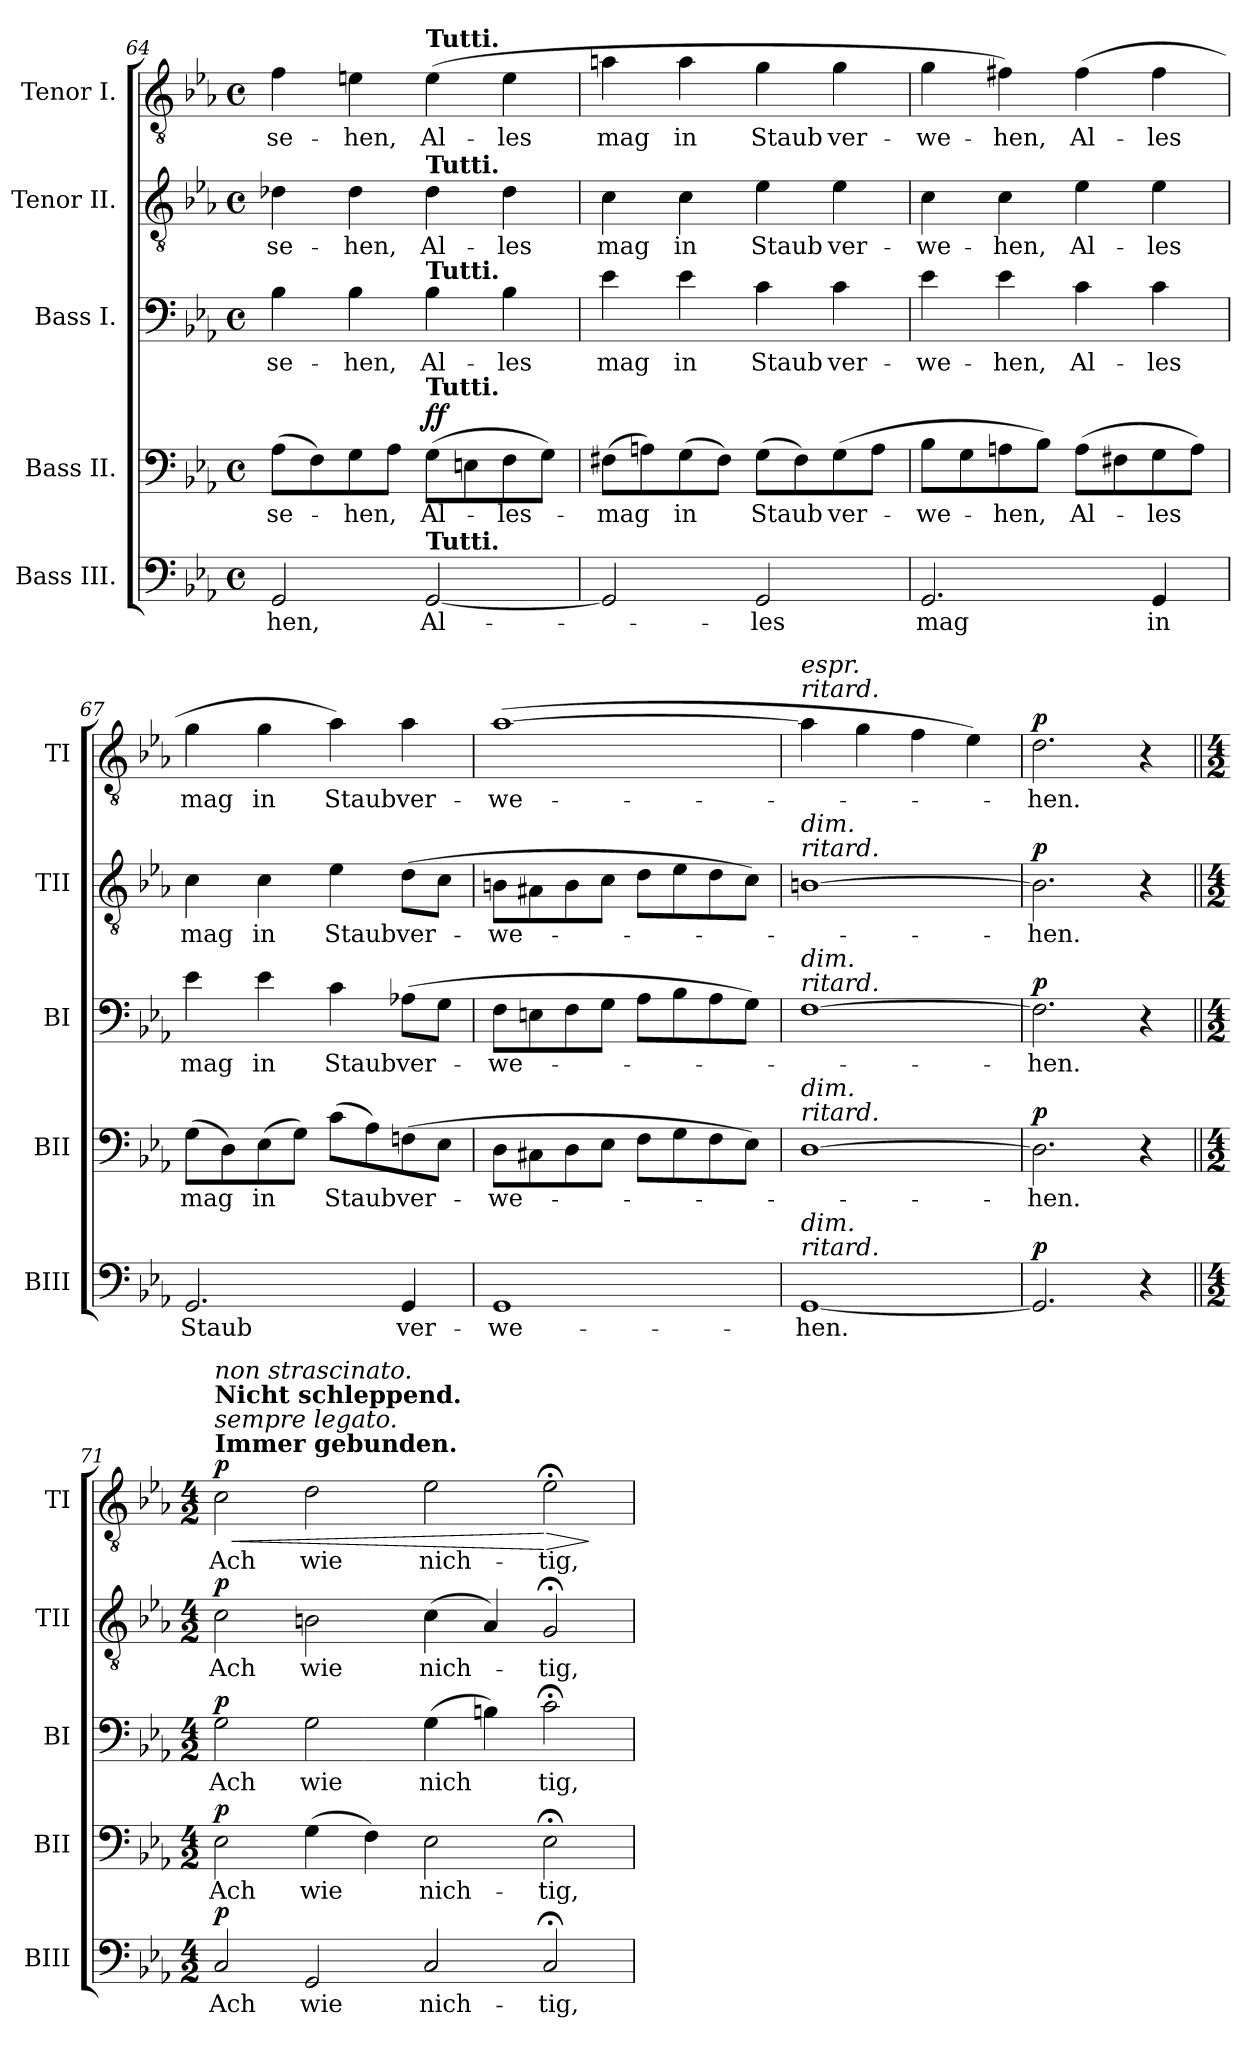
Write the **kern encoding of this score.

**kern	**text	**dynam	**kern	**text	**dynam	**kern	**text	**dynam	**kern	**text	**dynam	**kern	**text	**dynam
*part5	*part5	*part5	*part4	*part4	*part4	*part3	*part3	*part3	*part2	*part2	*part2	*part1	*part1	*part1
*staff5	*staff5	*staff5	*staff4	*staff4	*staff4	*staff3	*staff3	*staff3	*staff2	*staff2	*staff2	*staff1	*staff1	*staff1
*I"Bass III.	*	*	*I"Bass II.	*	*	*I"Bass I.	*	*	*I"Tenor II.	*	*	*I"Tenor I.	*	*
*I'BIII	*	*	*I'BII	*	*	*I'BI	*	*	*I'TII	*	*	*I'TI	*	*
*clefF4	*	*	*clefF4	*	*	*clefF4	*	*	*clefGv2	*	*	*clefGv2	*	*
*k[b-e-a-]	*	*	*k[b-e-a-]	*	*	*k[b-e-a-]	*	*	*k[b-e-a-]	*	*	*k[b-e-a-]	*	*
*M4/4	*	*	*M4/4	*	*	*M4/4	*	*	*M4/4	*	*	*M4/4	*	*
*met(c)	*	*	*met(c)	*	*	*met(c)	*	*	*met(c)	*	*	*met(c)	*	*
=64	=64	=64	=64	=64	=64	=64	=64	=64	=64	=64	=64	=64	=64	=64
!	!LO:LY:b	!	!	!LO:LY:b	!	!	!LO:LY:b	!	!	!LO:LY:b	!	!	!LO:LY:b	!
2GG/	-hen,	.	(>8A-\L	-se-	.	4B-\	-se-	.	4d-X\	-se-	.	4f\	-se-	.
.	.	.	8F\)	.	.	.	.	.	.	.	.	.	.	.
!	!	!	!	!LO:LY:b	!	!	!LO:LY:b	!	!	!LO:LY:b	!	!	!LO:LY:b	!
.	.	.	8G\	-hen,	.	4B-\	-hen,	.	4d-\	-hen,	.	4en\	-hen,	.
.	.	.	8A-\J	.	.	.	.	.	.	.	.	.	.	.
!	!	!	!	!	!	!	!	!	!	!	!	!LO:TX:a:B:t=Tutti.	!	!
!	!	!	!	!	!	!	!	!	!LO:TX:a:B:t=Tutti.	!	!	!	!	!
!	!	!	!	!	!	!LO:TX:a:B:t=Tutti.	!	!	!	!	!	!	!	!
!	!	!	!LO:TX:a:B:t=Tutti.	!	!	!	!	!	!	!	!	!	!	!
!LO:TX:a:B:t=Tutti.	!	!	!	!	!	!	!	!	!	!	!	!	!	!
!	!LO:LY:b	!	!	!LO:LY:b	!LO:DY:a	!	!LO:LY:b	!	!	!LO:LY:b	!	!	!LO:LY:b	!
[2GG/	Al-	.	(>8G\L	Al-	ff	4B-\	Al-	.	4d-\	Al-	.	(>4e\	Al-	.
.	.	.	8En\	.	.	.	.	.	.	.	.	.	.	.
!	!	!	!	!LO:LY:b	!	!	!LO:LY:b	!	!	!LO:LY:b	!	!	!LO:LY:b	!
.	.	.	8F\	-les-	.	4B-\	-les	.	4d-\	-les	.	4e\	-les	.
.	.	.	8G\J)	.	.	.	.	.	.	.	.	.	.	.
!!LO:LB:g=z
=65	=65	=65	=65	=65	=65	=65	=65	=65	=65	=65	=65	=65	=65	=65
!	!	!	!	!LO:LY:b	!	!	!LO:LY:b	!	!	!LO:LY:b	!	!	!LO:LY:b	!
2GG/]	.	.	(>8F#X\L	-mag	.	4e-\	mag	.	4c\	mag	.	4an\	mag	.
.	.	.	8An\)	.	.	.	.	.	.	.	.	.	.	.
!	!	!	!	!LO:LY:b	!	!	!LO:LY:b	!	!	!LO:LY:b	!	!	!LO:LY:b	!
.	.	.	(>8G\	in	.	4e-\	in	.	4c\	in	.	4a\	in	.
.	.	.	8F#\J)	.	.	.	.	.	.	.	.	.	.	.
!	!LO:LY:b	!	!	!LO:LY:b	!	!	!LO:LY:b	!	!	!LO:LY:b	!	!	!LO:LY:b	!
2GG/	-les	.	(>8G\L	Staub	.	4c\	Staub	.	4e-\	Staub	.	4g\	Staub	.
.	.	.	8F#\)	.	.	.	.	.	.	.	.	.	.	.
!	!	!	!	!LO:LY:b	!	!	!LO:LY:b	!	!	!LO:LY:b	!	!	!LO:LY:b	!
.	.	.	(>8G\	ver-	.	4c\	ver-	.	4e-\	ver-	.	4g\	ver-	.
.	.	.	8A\J	.	.	.	.	.	.	.	.	.	.	.
=66	=66	=66	=66	=66	=66	=66	=66	=66	=66	=66	=66	=66	=66	=66
!	!LO:LY:b	!	!	!LO:LY:b	!	!	!LO:LY:b	!	!	!LO:LY:b	!	!	!LO:LY:b	!
2.GG/	mag	.	8B-\L	-we-	.	4e-\	-we-	.	4c\	-we-	.	4g\	-we-	.
.	.	.	8G\	.	.	.	.	.	.	.	.	.	.	.
!	!	!	!	!LO:LY:b	!	!	!LO:LY:b	!	!	!LO:LY:b	!	!	!LO:LY:b	!
.	.	.	8An\	-hen,	.	4e-\	-hen,	.	4c\	-hen,	.	4f#X\)	-hen,	.
.	.	.	8B-\J)	.	.	.	.	.	.	.	.	.	.	.
!	!	!	!	!LO:LY:b	!	!	!LO:LY:b	!	!	!LO:LY:b	!	!	!LO:LY:b	!
.	.	.	(>8A\L	Al-	.	4c\	Al-	.	4e-\	Al-	.	(>4f#\	Al-	.
.	.	.	8F#X\	.	.	.	.	.	.	.	.	.	.	.
!	!LO:LY:b	!	!	!LO:LY:b	!	!	!LO:LY:b	!	!	!LO:LY:b	!	!	!LO:LY:b	!
4GG/	in	.	8G\	-les	.	4c\	-les	.	4e-\	-les	.	4f#\	-les	.
.	.	.	8A\J)	.	.	.	.	.	.	.	.	.	.	.
=67	=67	=67	=67	=67	=67	=67	=67	=67	=67	=67	=67	=67	=67	=67
!	!LO:LY:b	!	!	!LO:LY:b	!	!	!LO:LY:b	!	!	!LO:LY:b	!	!	!LO:LY:b	!
2.GG/	Staub	.	(>8G\L	mag	.	4e-\	mag	.	4c\	mag	.	4g\	mag	.
.	.	.	8D\)	.	.	.	.	.	.	.	.	.	.	.
!	!	!	!	!LO:LY:b	!	!	!LO:LY:b	!	!	!LO:LY:b	!	!	!LO:LY:b	!
.	.	.	(>8E-\	in	.	4e-\	in	.	4c\	in	.	4g\	in	.
.	.	.	8G\J)	.	.	.	.	.	.	.	.	.	.	.
!	!	!	!	!LO:LY:b	!	!	!LO:LY:b	!	!	!LO:LY:b	!	!	!LO:LY:b	!
.	.	.	(>8c\L	Staub	.	4c\	Staub	.	4e-\	Staub	.	4a-\)	Staub	.
.	.	.	8A-\)	.	.	.	.	.	.	.	.	.	.	.
!	!LO:LY:b	!	!	!LO:LY:b	!	!	!LO:LY:b	!	!	!LO:LY:b	!	!	!LO:LY:b	!
4GG/	ver-	.	(>8Fn\	ver-	.	(>8A-X\L	ver-	.	(>8d\L	ver-	.	4a-\	ver-	.
.	.	.	8E-\J	.	.	8G\J	.	.	8c\J	.	.	.	.	.
!!LO:PB:g=z
=68	=68	=68	=68	=68	=68	=68	=68	=68	=68	=68	=68	=68	=68	=68
!	!LO:LY:b	!	!	!LO:LY:b	!	!	!LO:LY:b	!	!	!LO:LY:b	!	!	!LO:LY:b	!
1GG	-we-	.	8D\L	-we-	.	8F\L	-we-	.	8Bn\L	-we-	.	(>[1a-	-we-	.
.	.	.	8C#X\	.	.	8En\	.	.	8A#X\	.	.	.	.	.
.	.	.	8D\	.	.	8F\	.	.	8B\	.	.	.	.	.
.	.	.	8E-\J	.	.	8G\J	.	.	8c\J	.	.	.	.	.
.	.	.	8F\L	.	.	8A-\L	.	.	8d\L	.	.	.	.	.
.	.	.	8G\	.	.	8B-\	.	.	8e-\	.	.	.	.	.
.	.	.	8F\	.	.	8A-\	.	.	8d\	.	.	.	.	.
.	.	.	8E-\J)	.	.	8G\J)	.	.	8c\J)	.	.	.	.	.
=69	=69	=69	=69	=69	=69	=69	=69	=69	=69	=69	=69	=69	=69	=69
!	!	!	!	!	!	!	!	!	!	!	!	!LO:TX:a:i:t=ritard.	!	!
!	!	!	!	!	!	!	!	!	!	!	!	!LO:TX:a:i:t=espr.	!	!
!	!	!	!	!	!	!	!	!	!LO:TX:a:i:t=ritard.	!	!	!	!	!
!	!	!	!	!	!	!	!	!	!LO:TX:a:i:t=dim.	!	!	!	!	!
!	!	!	!	!	!	!LO:TX:a:i:t=ritard.	!	!	!	!	!	!	!	!
!	!	!	!	!	!	!LO:TX:a:i:t=dim.	!	!	!	!	!	!	!	!
!	!	!	!LO:TX:a:i:t=ritard.	!	!	!	!	!	!	!	!	!	!	!
!	!	!	!LO:TX:a:i:t=dim.	!	!	!	!	!	!	!	!	!	!	!
!LO:TX:a:i:t=ritard.	!	!	!	!	!	!	!	!	!	!	!	!	!	!
!LO:TX:a:i:t=dim.	!	!	!	!	!	!	!	!	!	!	!	!	!	!
!	!LO:LY:b	!	!	!	!	!	!	!	!	!	!	!	!	!
[1GG	-hen.	.	[1D	.	.	[1F	.	.	[1Bn	.	.	4a-\]	.	.
.	.	.	.	.	.	.	.	.	.	.	.	4g\	.	.
.	.	.	.	.	.	.	.	.	.	.	.	4f\	.	.
.	.	.	.	.	.	.	.	.	.	.	.	4e-\)	.	.
=70	=70	=70	=70	=70	=70	=70	=70	=70	=70	=70	=70	=70	=70	=70
!	!	!LO:DY:a	!	!LO:LY:b	!LO:DY:a	!	!LO:LY:b	!LO:DY:a	!	!LO:LY:b	!LO:DY:a	!	!LO:LY:b	!LO:DY:a
2.GG/]	.	p	2.D\]	-hen.	p	2.F\]	-hen.	p	2.B\]	-hen.	p	2.d\	-hen.	p
4r	.	.	4r	.	.	4r	.	.	4r	.	.	4r	.	.
=71||	=71||	=71||	=71||	=71||	=71||	=71||	=71||	=71||	=71||	=71||	=71||	=71||	=71||	=71||
*M4/2	*	*	*M4/2	*	*	*M4/2	*	*	*M4/2	*	*	*M4/2	*	*
!	!	!	!	!	!	!	!	!	!	!	!	!LO:TX:a:B:t=Immer gebunden.	!	!
!	!	!	!	!	!	!	!	!	!	!	!	!LO:TX:i:t=sempre legato.	!	!
!	!	!	!	!	!	!	!	!	!	!	!	!LO:TX:B:t=Nicht schleppend.	!	!
!	!	!	!	!	!	!	!	!	!	!	!	!LO:TX:i:t=non strascinato.	!	!
!	!LO:LY:b	!LO:DY:a	!	!LO:LY:b	!LO:DY:a	!	!LO:LY:b	!LO:DY:a	!	!LO:LY:b	!LO:DY:a	!	!LO:LY:b	!LO:HP:b
!	!	!	!	!	!	!	!	!	!	!	!	!	!	!LO:DY:n=1:a
2C/	Ach	p	2E-\	Ach	p	2G\	Ach	p	2c\	Ach	p	2c\	Ach	< p
!	!LO:LY:b	!	!	!LO:LY:b	!	!	!LO:LY:b	!	!	!LO:LY:b	!	!	!LO:LY:b	!
2GG/	wie	.	(>4G\	wie	.	2G\	wie	.	2Bn\	wie	.	2d\	wie	.
.	.	.	4F\)	.	.	.	.	.	.	.	.	.	.	.
!	!LO:LY:b	!	!	!LO:LY:b	!	!	!LO:LY:b	!	!	!LO:LY:b	!	!	!LO:LY:b	!
2C/	nich-	.	2E-\	nich-	.	(>4G\	nich	.	(>4c\	nich-	.	2e-\	nich-	.
.	.	.	.	.	.	4Bn\)	.	.	4A-/)	.	.	.	.	.
!	!LO:LY:b	!	!	!LO:LY:b	!	!	!LO:LY:b	!	!	!LO:LY:b	!	!	!LO:LY:b	!LO:HP:n=1:b
2C;</	-tig,	.	2E-;<\	-tig,	.	2c;<\	tig,	.	2G;</	-tig,	.	2e-;<\	-tig,	[ >
.	.	.	.	.	.	.	.	.	.	.	.	.	.	]
=	=	=	=	=	=	=	=	=	=	=	=	=	=	=
*-	*-	*-	*-	*-	*-	*-	*-	*-	*-	*-	*-	*-	*-	*-
